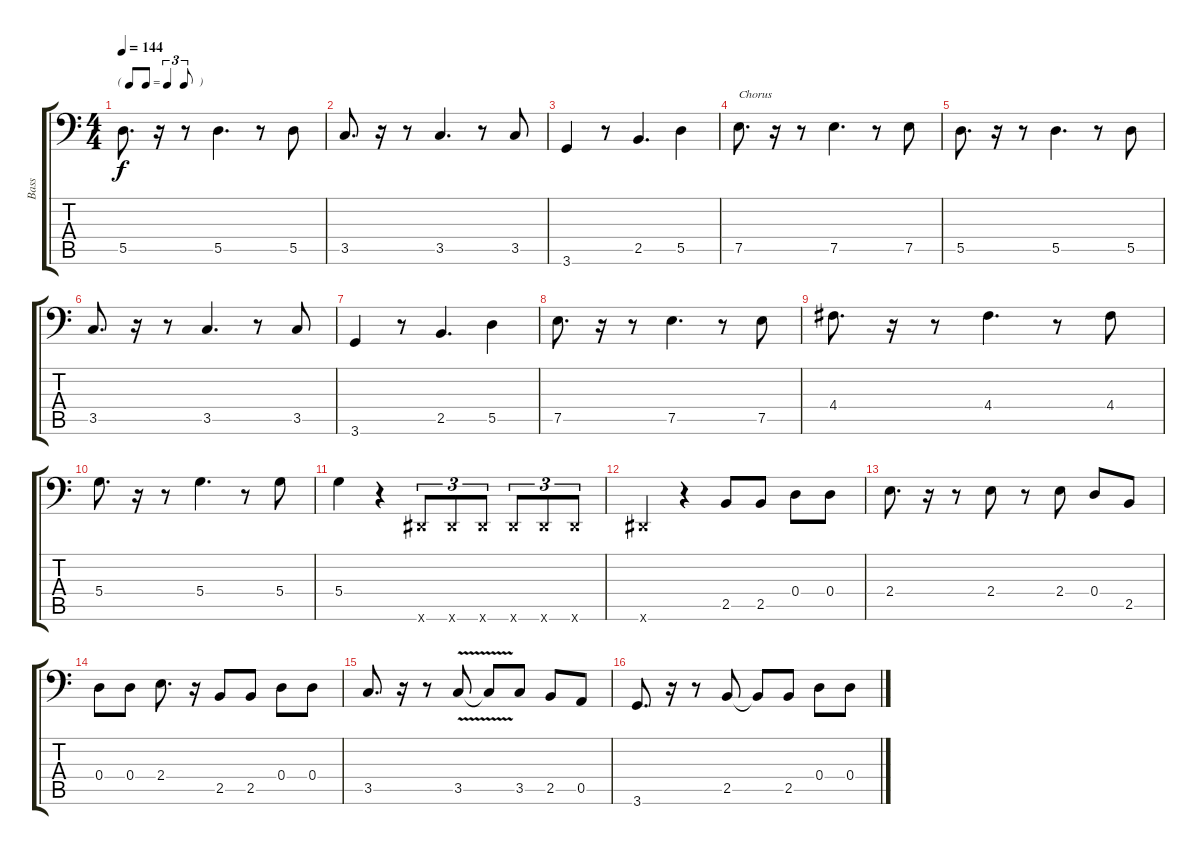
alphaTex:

\track ("Bass" "Bass") {instrument electricbassfinger}
\staff {score tabs}
\tuning (E3 B2 G2 D2 A1 E1) {hide}
\ts (4 4)
\tf triplet8th
\tempo 144
\clef f4
\ks c
5.5.8{d dy f} r.16 r.8 5.5.4{d} r.8 5.5.8 |
3.5.8{d} r.16 r.8 3.5.4{d} r.8 3.5.8 |
3.6.4 r.8 2.5.4{d} 5.5.4 |
7.5.8{d txt "Chorus"} r.16 r.8 7.5.4{d} r.8 7.5.8 |
5.5.8{d} r.16 r.8 5.5.4{d} r.8 5.5.8 |
3.5.8{d} r.16 r.8 3.5.4{d} r.8 3.5.8 |
3.6.4 r.8 2.5.4{d} 5.5.4 |
7.5.8{d} r.16 r.8 7.5.4{d} r.8 7.5.8 |
4.4.8{d} r.16 r.8 4.4.4{d} r.8 4.4.8 |
5.4.8{d} r.16 r.8 5.4.4{d} r.8 5.4.8 |
5.4.4 r.4 -1.6{x}.8{tu (3 2)} -1.6{x}.8{tu (3 2)} -1.6{x}.8{tu (3 2)} -1.6{x}.8{tu (3 2)} -1.6{x}.8{tu (3 2)} -1.6{x}.8{tu (3 2)} |
-1.6{x}.4 r.4 2.5.8 2.5.8 0.4.8 0.4.8 |
2.4.8{d} r.16 r.8 2.4.8 r.8 2.4.8 0.4.8 2.5.8 |
0.4.8 0.4.8 2.4.8{d} r.16 2.5.8 2.5.8 0.4.8 0.4.8 |
3.5.8{d} r.16 r.8 3.5{v}.8 3.5{t}.8 3.5.8 2.5.8 0.5.8 |
3.6.8{d} r.16 r.8 2.5.8 2.5{t}.8 2.5.8 0.4.8 0.4.8
